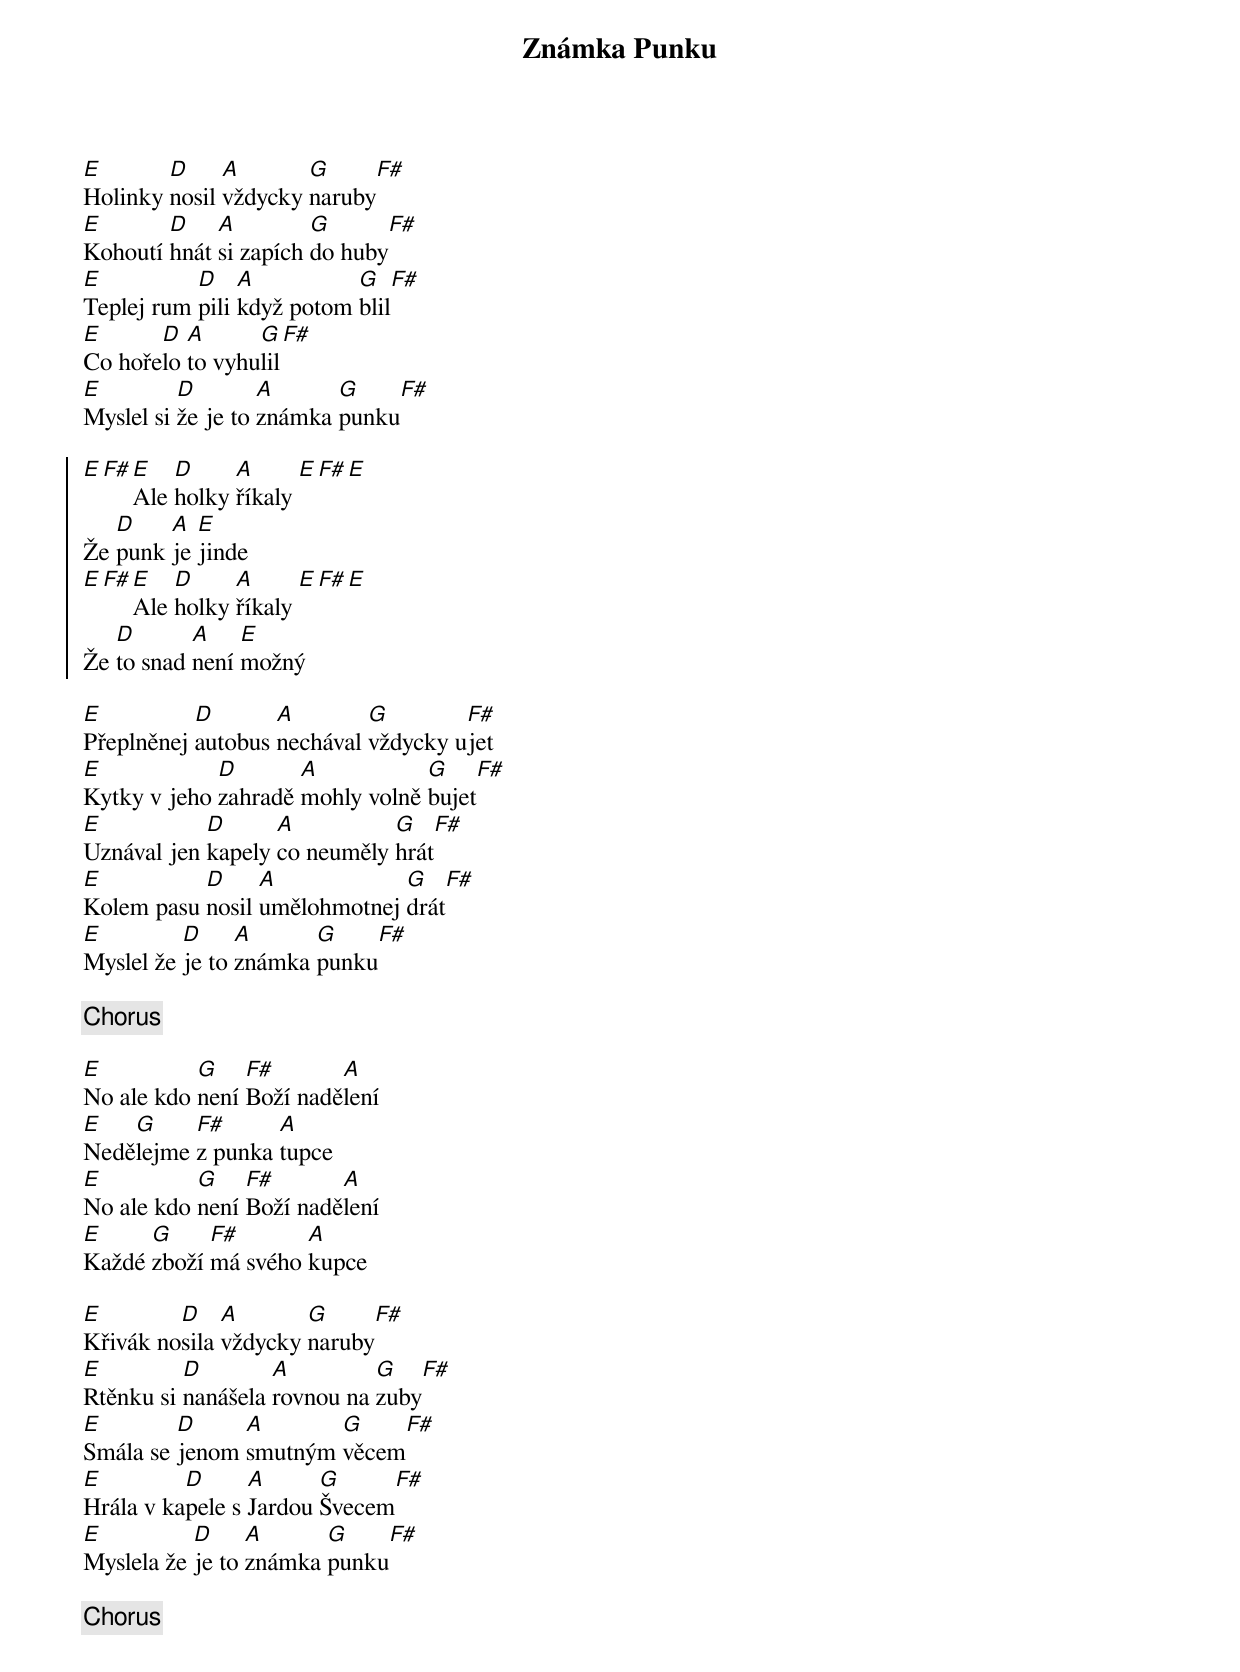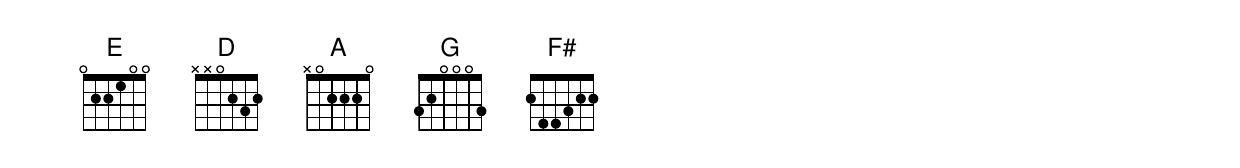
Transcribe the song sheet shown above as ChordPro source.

{title: Známka Punku}
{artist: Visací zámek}
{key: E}
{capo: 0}
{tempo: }
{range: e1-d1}
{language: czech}
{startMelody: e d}
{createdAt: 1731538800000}
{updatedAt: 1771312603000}
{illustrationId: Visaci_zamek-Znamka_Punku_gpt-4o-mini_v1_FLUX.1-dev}
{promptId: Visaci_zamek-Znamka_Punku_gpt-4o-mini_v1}

{start_of_verse}
[E]Holinky [D]nosil [A]vždycky [G]naruby[F#]
[E]Kohoutí [D]hnát [A]si zapích [G]do huby[F#]
[E]Teplej rum [D]pili [A]když potom [G]blil[F#]
[E]Co hoře[D]lo [A]to vyhu[G]lil[F#]
[E]Myslel si [D]že je to [A]známka [G]punku[F#]
{end_of_verse}

{start_of_chorus}
[E][F#][E]Ale [D]holky [A]říkaly [E][F#][E]
Že [D]punk [A]je [E]jinde
[E][F#][E]Ale [D]holky [A]říkaly [E][F#][E]
Že [D]to snad [A]není [E]možný
{end_of_chorus}

{start_of_verse}
[E]Přeplněnej [D]autobus [A]nechával [G]vždycky u[F#]jet
[E]Kytky v jeho [D]zahradě [A]mohly volně [G]bujet[F#]
[E]Uznával jen [D]kapely [A]co neuměly [G]hrát[F#]
[E]Kolem pasu [D]nosil [A]umělohmotnej [G]drát[F#]
[E]Myslel že [D]je to [A]známka [G]punku[F#]
{end_of_verse}

{chorus}

{start_of_bridge}
[E]No ale kdo [G]není [F#]Boží nadě[A]lení
[E]Nedě[G]lejme [F#]z punka [A]tupce
[E]No ale kdo [G]není [F#]Boží nadě[A]lení
[E]Každé [G]zboží [F#]má svého [A]kupce
{end_of_bridge}

{start_of_verse}
[E]Křivák no[D]sila [A]vždycky [G]naruby[F#]
[E]Rtěnku si [D]nanášela [A]rovnou na [G]zuby[F#]
[E]Smála se [D]jenom [A]smutným [G]věcem[F#]
[E]Hrála v ka[D]pele s [A]Jardou [G]Švecem[F#]
[E]Myslela že [D]je to [A]známka [G]punku[F#]
{end_of_verse}

{chorus}
